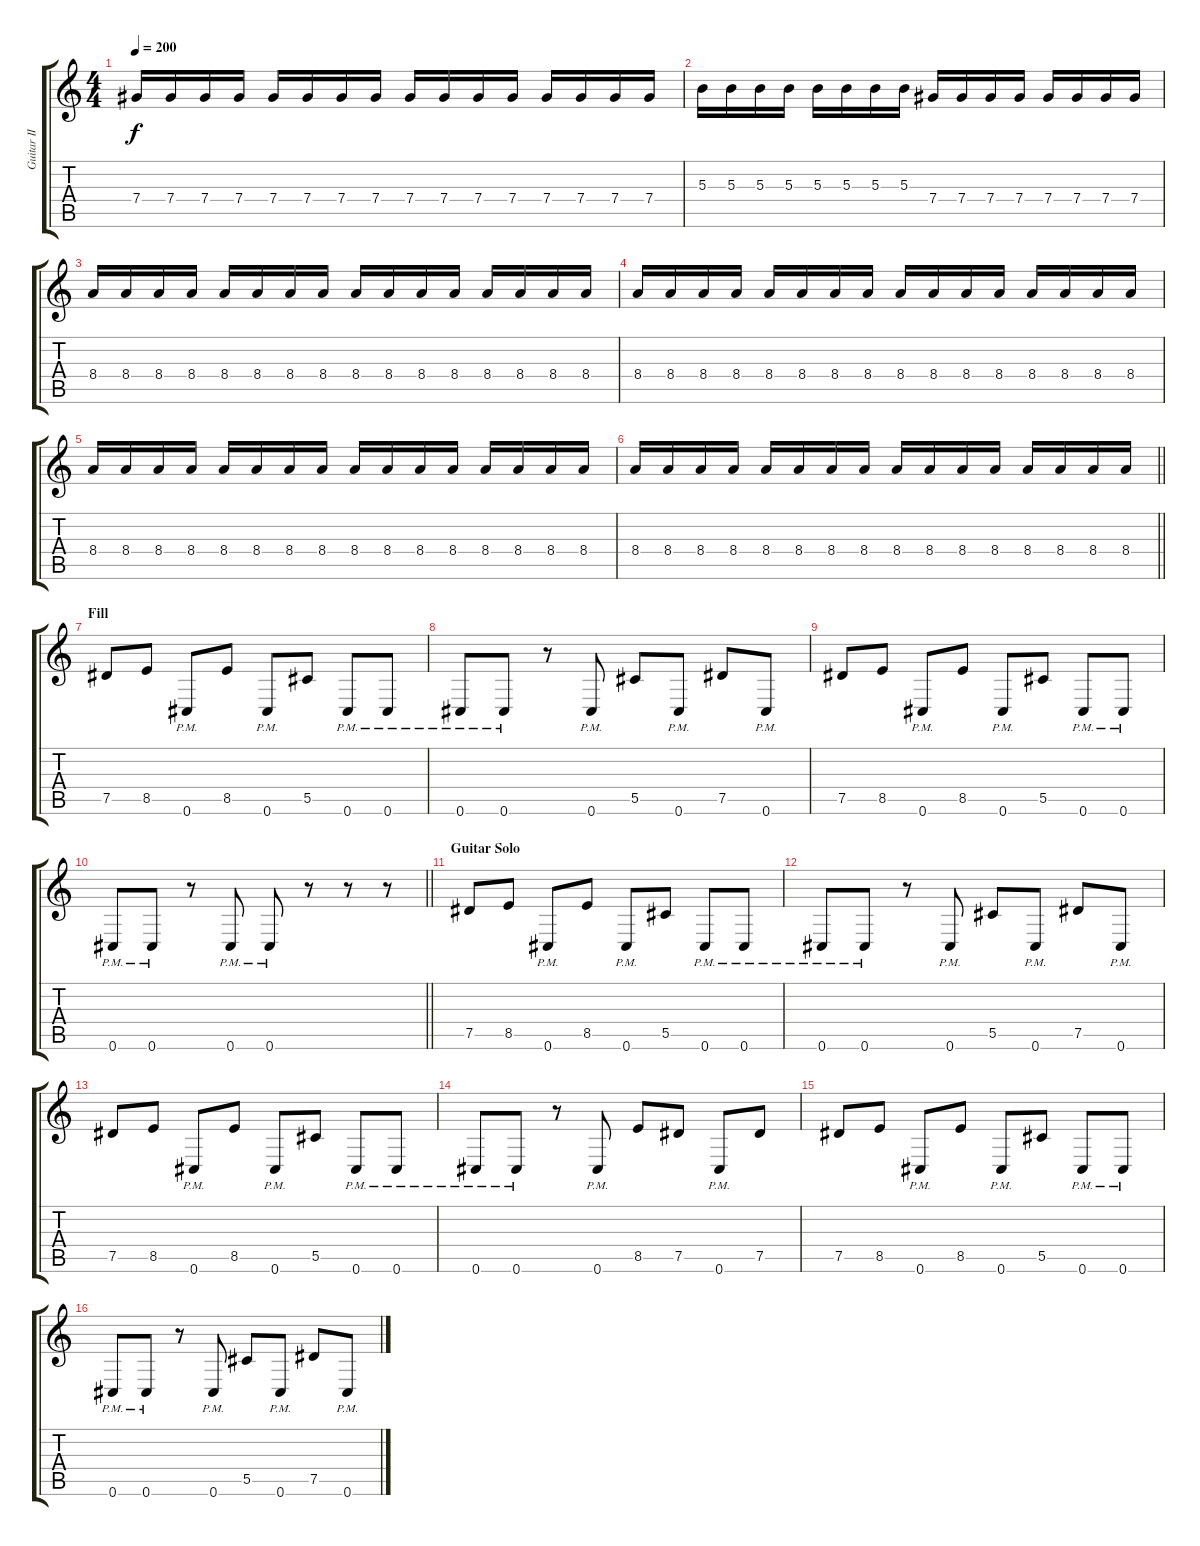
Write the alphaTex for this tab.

\track ("Guitar II" "Guitar II") {instrument distortionguitar}
\staff {score tabs}
\tuning (Eb4 Bb3 Gb3 Db3 Ab2 Db2) {hide}
\ts (4 4)
\tempo 200
\clef g2
\ks c
7.4.16{dy f} 7.4.16 7.4.16 7.4.16 7.4.16 7.4.16 7.4.16 7.4.16 7.4.16 7.4.16 7.4.16 7.4.16 7.4.16 7.4.16 7.4.16 7.4.16 |
5.3.16 5.3.16 5.3.16 5.3.16 5.3.16 5.3.16 5.3.16 5.3.16 7.4.16 7.4.16 7.4.16 7.4.16 7.4.16 7.4.16 7.4.16 7.4.16 |
8.4.16 8.4.16 8.4.16 8.4.16 8.4.16 8.4.16 8.4.16 8.4.16 8.4.16 8.4.16 8.4.16 8.4.16 8.4.16 8.4.16 8.4.16 8.4.16 |
8.4.16 8.4.16 8.4.16 8.4.16 8.4.16 8.4.16 8.4.16 8.4.16 8.4.16 8.4.16 8.4.16 8.4.16 8.4.16 8.4.16 8.4.16 8.4.16 |
8.4.16 8.4.16 8.4.16 8.4.16 8.4.16 8.4.16 8.4.16 8.4.16 8.4.16 8.4.16 8.4.16 8.4.16 8.4.16 8.4.16 8.4.16 8.4.16 |
\barLineRight lightlight
8.4.16 8.4.16 8.4.16 8.4.16 8.4.16 8.4.16 8.4.16 8.4.16 8.4.16 8.4.16 8.4.16 8.4.16 8.4.16 8.4.16 8.4.16 8.4.16 |
\section ("" "Fill")
7.5.8 8.5.8 0.6{pm}.8 8.5.8 0.6{pm}.8 5.5.8 0.6{pm}.8 0.6{pm}.8 |
0.6{pm}.8 0.6{pm}.8 r.8 0.6{pm}.8 5.5.8 0.6{pm}.8 7.5.8 0.6{pm}.8 |
7.5.8 8.5.8 0.6{pm}.8 8.5.8 0.6{pm}.8 5.5.8 0.6{pm}.8 0.6{pm}.8 |
\barLineRight lightlight
0.6{pm}.8 0.6{pm}.8 r.8 0.6{pm}.8 0.6{pm}.8 r.8 r.8 r.8 |
\section ("" "Guitar Solo")
7.5.8 8.5.8 0.6{pm}.8 8.5.8 0.6{pm}.8 5.5.8 0.6{pm}.8 0.6{pm}.8 |
0.6{pm}.8 0.6{pm}.8 r.8 0.6{pm}.8 5.5.8 0.6{pm}.8 7.5.8 0.6{pm}.8 |
7.5.8 8.5.8 0.6{pm}.8 8.5.8 0.6{pm}.8 5.5.8 0.6{pm}.8 0.6{pm}.8 |
0.6{pm}.8 0.6{pm}.8 r.8 0.6{pm}.8 8.5.8 7.5.8 0.6{pm}.8 7.5.8 |
7.5.8 8.5.8 0.6{pm}.8 8.5.8 0.6{pm}.8 5.5.8 0.6{pm}.8 0.6{pm}.8 |
0.6{pm}.8 0.6{pm}.8 r.8 0.6{pm}.8 5.5.8 0.6{pm}.8 7.5.8 0.6{pm}.8
